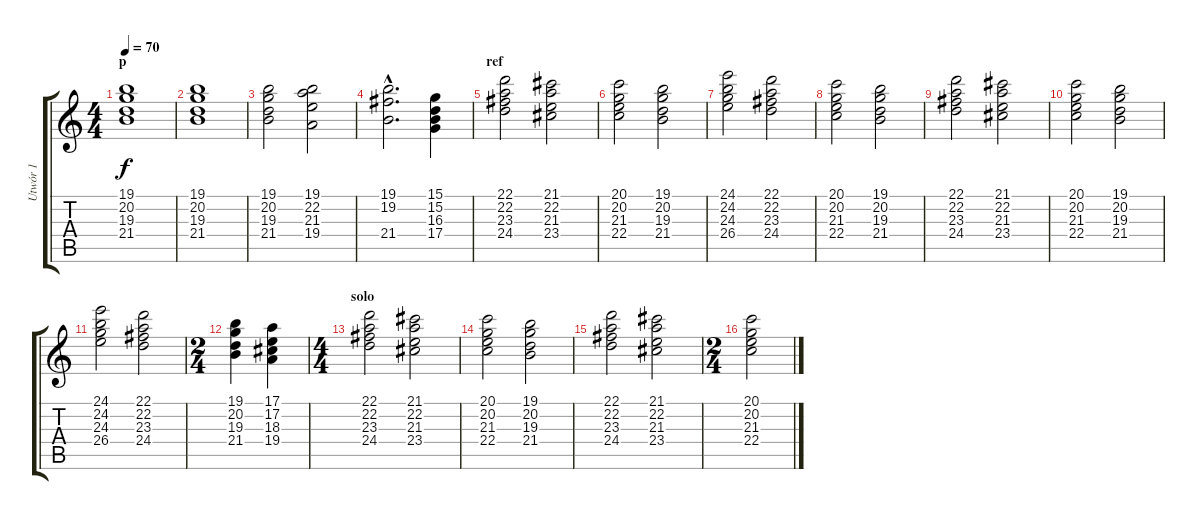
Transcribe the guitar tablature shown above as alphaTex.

\track ("Utwór 1" "Utwór 1") {instrument churchorgan}
\staff {score tabs}
\tuning (E4 B3 G3 D3 A2 E2) {hide}
\ts (4 4)
\section ("" "p")
\tempo 70
\clef g2
\ks c
(19.1 20.2 19.3 21.4).1{dy f} |
(19.1 20.2 19.3 21.4).1 |
(19.1 20.2 19.3 21.4).2 (19.1 22.2 21.3 19.4).2 |
(19.1{hac} 19.2{hac} 21.4{hac}).2{d} (15.1 15.2 16.3 17.4).4 |
\section ("" "ref")
(22.1 22.2 23.3 24.4).2 (21.1 22.2 21.3 23.4).2 |
(20.1 20.2 21.3 22.4).2 (19.1 20.2 19.3 21.4).2 |
(24.1 24.2 24.3 26.4).2 (22.1 22.2 23.3 24.4).2 |
(20.1 20.2 21.3 22.4).2 (19.1 20.2 19.3 21.4).2 |
(22.1 22.2 23.3 24.4).2 (21.1 22.2 21.3 23.4).2 |
(20.1 20.2 21.3 22.4).2 (19.1 20.2 19.3 21.4).2 |
(24.1 24.2 24.3 26.4).2 (22.1 22.2 23.3 24.4).2 |
\ts (2 4)
(19.1 20.2 19.3 21.4).4 (17.1 17.2 18.3 19.4).4 |
\ts (4 4)
\section ("" "solo")
(22.1 22.2 23.3 24.4).2 (21.1 22.2 21.3 23.4).2 |
(20.1 20.2 21.3 22.4).2 (19.1 20.2 19.3 21.4).2 |
(22.1 22.2 23.3 24.4).2 (21.1 22.2 21.3 23.4).2 |
\ts (2 4)
(20.1 20.2 21.3 22.4).2
